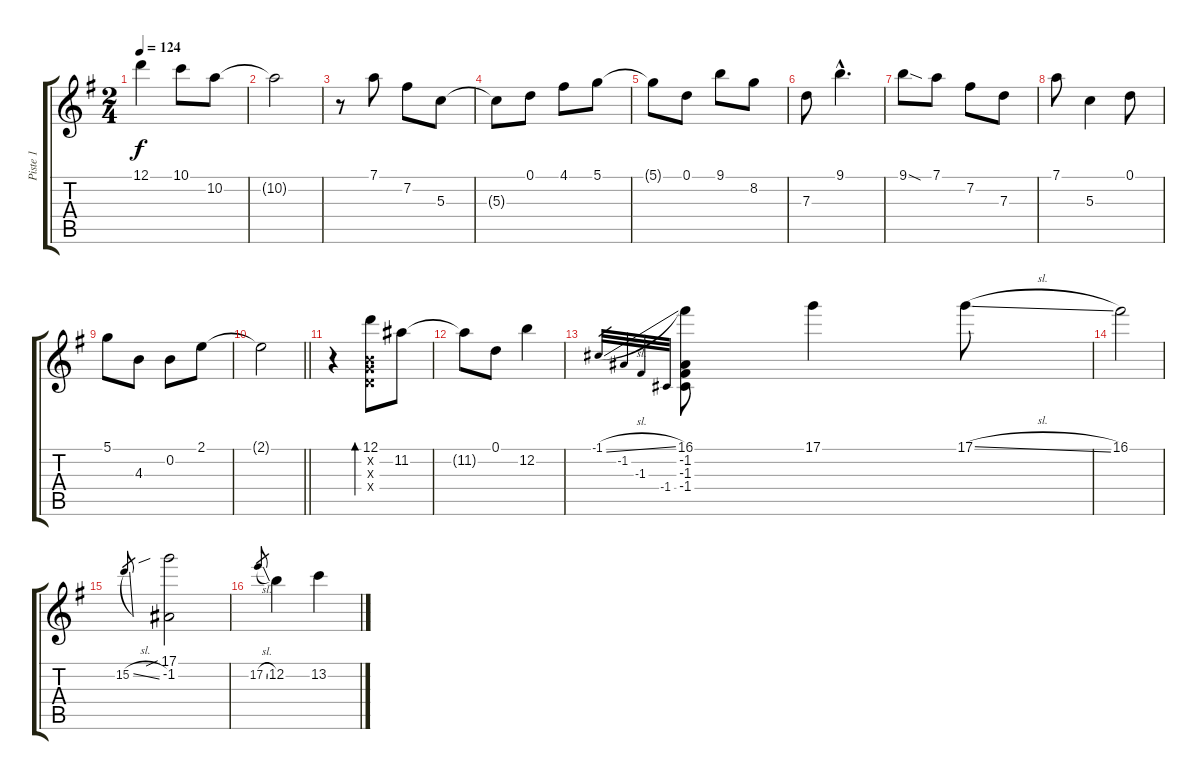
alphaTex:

\track ("Piste 1" "Piste 1") {instrument acousticguitarsteel}
\staff {score tabs}
\tuning (D4 B3 G3 D3 B2 G2) {hide}
\ts (2 4)
\tempo 124
\clef g2
\ks g
12.1.4{dy f} 10.1.8 10.2.8 |
10.2{t}.2 |
r.8 7.1.8 7.2.8 5.3.8 |
5.3{t}.8 0.1.8 4.1.8 5.1.8 |
5.1{t}.8 0.1.8 9.1.8 8.2.8 |
7.3.8 9.1{hac}.4{d} |
9.1{sod}.8 7.1.8 7.2.8 7.3.8 |
7.1.8 5.3.4 0.1.8 |
5.1.8 4.3.8 0.2.8 2.1.8 |
\barLineRight lightlight
2.1{t}.2 |
r.4 (12.1 0.2{x} 0.3{x} 0.4{x}).8{bd 60} 11.2.8 |
11.2{t}.8 0.1.8 12.2.4 |
-1.1{sl}.32{gr} -1.2.32{gr} -1.3.32{gr} -1.4.32{gr} (16.1 -1.2 -1.3 -1.4).8 17.1.4 17.1{sl}.8 |
16.1.2 |
15.2{sl}.8{gr} (17.1{sib} -1.2).2 |
17.2{sl}.8{gr} 12.2.4 13.2.4
